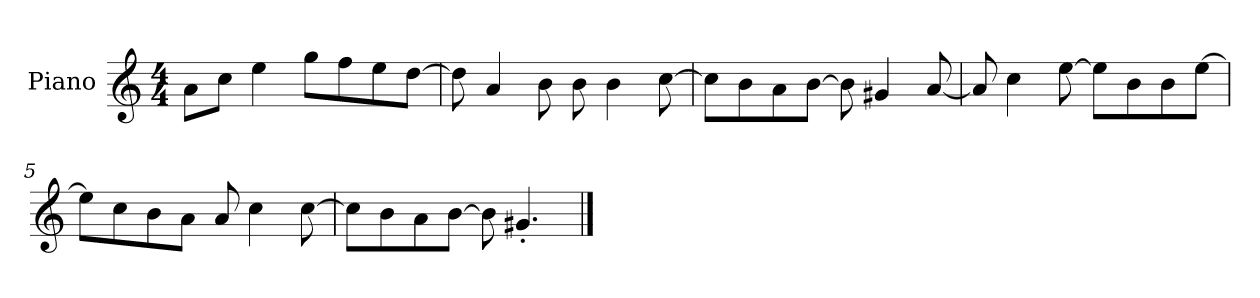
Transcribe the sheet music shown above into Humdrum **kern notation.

**kern
*part1
*staff1
*I"Piano
*I'P-no
*clefG2
*k[]
*M4/4
*MM90
=1
8a\L
8cc\J
4ee\
8gg\L
8ff\
8ee\
[8dd\J
=2
8dd\]
4a/
8b\
8b\
4b\
[8cc\
=3
8cc\L]
8b\
8a\
[8b\J
8b\]
4g#X/
[8a/
=4
8a/]
4cc\
[8ee\
8ee\L]
8b\
8b\
[8ee\J
=5
8ee\L]
8cc\
8b\
8a\J
8a/
4cc\
[8cc\
!!LO:LB:g=z
=6
8cc\L]
8b\
8a\
[8b\J
8b\]
4.g#X'/
==
*-
